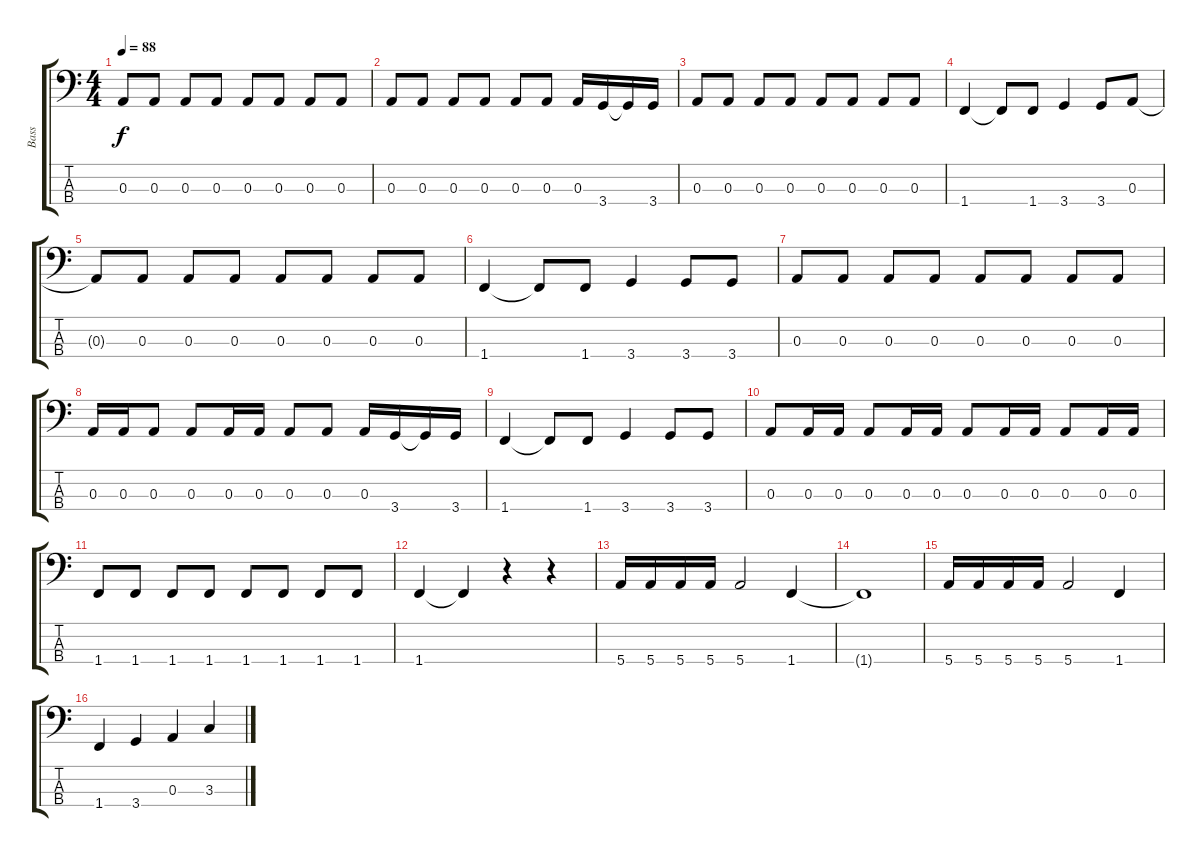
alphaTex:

\track ("Bass" "Bass") {instrument electricbassfinger}
\staff {score tabs}
\tuning (G2 D2 A1 E1) {hide}
\ts (4 4)
\tempo 88
\clef f4
\ks c
0.3.8{dy f} 0.3.8 0.3.8 0.3.8 0.3.8 0.3.8 0.3.8 0.3.8 |
0.3.8 0.3.8 0.3.8 0.3.8 0.3.8 0.3.8 0.3.16 3.4.16 3.4{t}.16 3.4.16 |
0.3.8 0.3.8 0.3.8 0.3.8 0.3.8 0.3.8 0.3.8 0.3.8 |
1.4.4 1.4{t}.8 1.4.8 3.4.4 3.4.8 0.3.8 |
0.3{t}.8 0.3.8 0.3.8 0.3.8 0.3.8 0.3.8 0.3.8 0.3.8 |
1.4.4 1.4{t}.8 1.4.8 3.4.4 3.4.8 3.4.8 |
0.3.8 0.3.8 0.3.8 0.3.8 0.3.8 0.3.8 0.3.8 0.3.8 |
0.3.16 0.3.16 0.3.8 0.3.8 0.3.16 0.3.16 0.3.8 0.3.8 0.3.16 3.4.16 3.4{t}.16 3.4.16 |
1.4.4 1.4{t}.8 1.4.8 3.4.4 3.4.8 3.4.8 |
0.3.8 0.3.16 0.3.16 0.3.8 0.3.16 0.3.16 0.3.8 0.3.16 0.3.16 0.3.8 0.3.16 0.3.16 |
1.4.8 1.4.8 1.4.8 1.4.8 1.4.8 1.4.8 1.4.8 1.4.8 |
1.4.4 1.4{t}.4 r.4 r.4 |
5.4.16 5.4.16 5.4.16 5.4.16 5.4.2 1.4.4 |
1.4{t}.1 |
5.4.16 5.4.16 5.4.16 5.4.16 5.4.2 1.4.4 |
1.4.4 3.4.4 0.3.4 3.3.4
